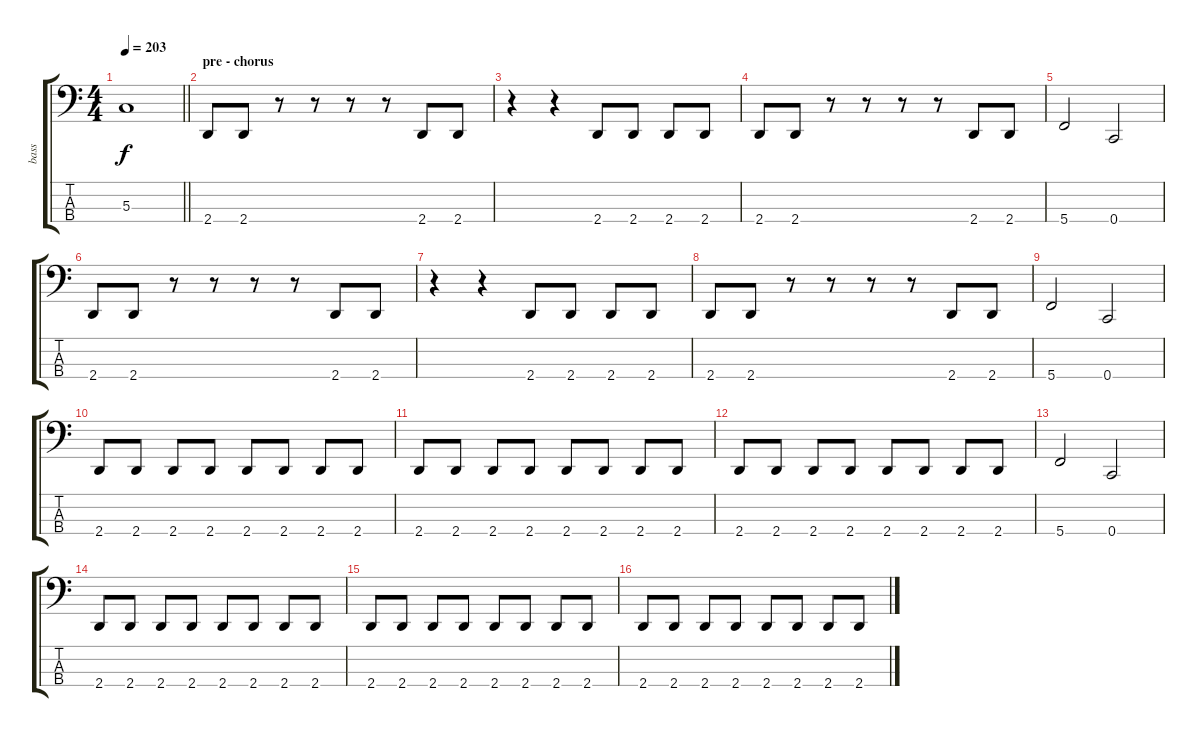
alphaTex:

\track ("bass" "bass") {instrument electricbasspick}
\staff {score tabs}
\tuning (F2 C2 G1 C1) {hide}
\ts (4 4)
\tempo 203
\clef f4
\barLineRight lightlight
\ks c
5.3.1{dy f} |
\section ("" "pre - chorus")
2.4.8 2.4.8 r.8 r.8 r.8 r.8 2.4.8 2.4.8 |
r.4 r.4 2.4.8 2.4.8 2.4.8 2.4.8 |
2.4.8 2.4.8 r.8 r.8 r.8 r.8 2.4.8 2.4.8 |
5.4.2 0.4.2 |
2.4.8 2.4.8 r.8 r.8 r.8 r.8 2.4.8 2.4.8 |
r.4 r.4 2.4.8 2.4.8 2.4.8 2.4.8 |
2.4.8 2.4.8 r.8 r.8 r.8 r.8 2.4.8 2.4.8 |
5.4.2 0.4.2 |
2.4.8 2.4.8 2.4.8 2.4.8 2.4.8 2.4.8 2.4.8 2.4.8 |
2.4.8 2.4.8 2.4.8 2.4.8 2.4.8 2.4.8 2.4.8 2.4.8 |
2.4.8 2.4.8 2.4.8 2.4.8 2.4.8 2.4.8 2.4.8 2.4.8 |
5.4.2 0.4.2 |
2.4.8 2.4.8 2.4.8 2.4.8 2.4.8 2.4.8 2.4.8 2.4.8 |
2.4.8 2.4.8 2.4.8 2.4.8 2.4.8 2.4.8 2.4.8 2.4.8 |
2.4.8 2.4.8 2.4.8 2.4.8 2.4.8 2.4.8 2.4.8 2.4.8
